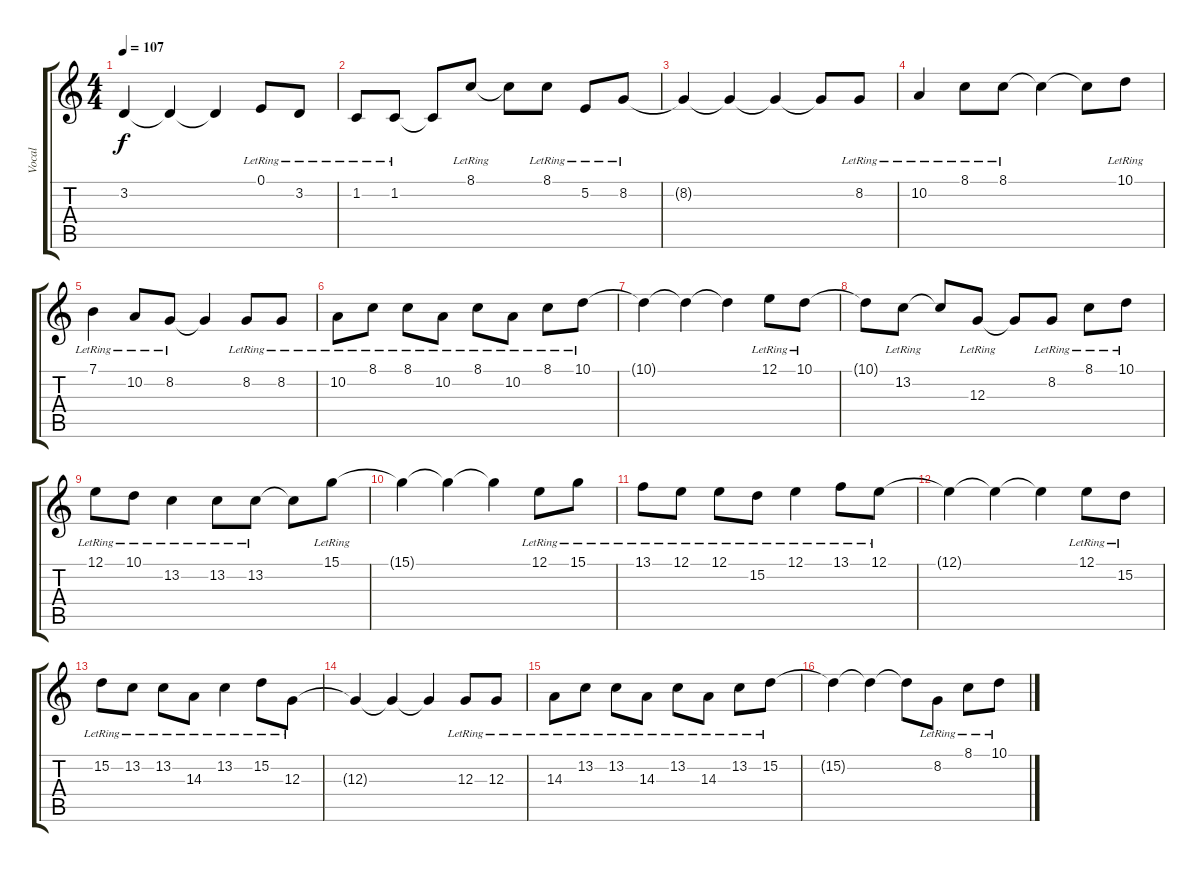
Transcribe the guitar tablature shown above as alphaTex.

\track ("Vocal" "Vocal") {instrument electricpiano2}
\staff {score tabs}
\tuning (E4 B3 G3 D3 A2 E2) {hide}
\ts (4 4)
\tempo 107
\clef g2
\ks c
3.2{t}.4{dy f} 3.2{t}.4 3.2{t}.4 0.1{lr}.8 3.2{lr}.8 |
1.2{lr}.8 1.2{lr}.8 1.2{t}.8 8.1{lr}.8 8.1{t}.8 8.1{lr}.8 5.2{lr}.8 8.2{lr}.8 |
8.2{t}.4 8.2{t}.4 8.2{t}.4 8.2{t}.8 8.2{lr}.8 |
10.2{lr}.4 8.1{lr}.8 8.1{lr}.8 8.1{t}.4 8.1{t}.8 10.1{lr}.8 |
7.1{lr}.4 10.2{lr}.8 8.2{lr}.8 8.2{t}.4 8.2{lr}.8 8.2{lr}.8 |
10.2{lr}.8 8.1{lr}.8 8.1{lr}.8 10.2{lr}.8 8.1{lr}.8 10.2{lr}.8 8.1{lr}.8 10.1{lr}.8 |
10.1{t}.4 10.1{t}.4 10.1{t}.4 12.1{lr}.8 10.1{lr}.8 |
10.1{t}.8 13.2{lr}.8 13.2{t}.8 12.3{lr}.8 12.3{t}.8 8.2{lr}.8 8.1{lr}.8 10.1{lr}.8 |
12.1{lr}.8 10.1{lr}.8 13.2{lr}.4 13.2{lr}.8 13.2{lr}.8 13.2{t}.8 15.1{lr}.8 |
15.1{t}.4 15.1{t}.4 15.1{t}.4 12.1{lr}.8 15.1{lr}.8 |
13.1{lr}.8 12.1{lr}.8 12.1{lr}.8 15.2{lr}.8 12.1{lr}.4 13.1{lr}.8 12.1{lr}.8 |
12.1{t}.4 12.1{t}.4 12.1{t}.4 12.1{lr}.8 15.2{lr}.8 |
15.2{lr}.8 13.2{lr}.8 13.2{lr}.8 14.3{lr}.8 13.2{lr}.4 15.2{lr}.8 12.3{lr}.8 |
12.3{t}.4 12.3{t}.4 12.3{t}.4 12.3{lr}.8 12.3{lr}.8 |
14.3{lr}.8 13.2{lr}.8 13.2{lr}.8 14.3{lr}.8 13.2{lr}.8 14.3{lr}.8 13.2{lr}.8 15.2{lr}.8 |
15.2{t}.4 15.2{t}.4 15.2{t}.8 8.2{lr}.8 8.1{lr}.8 10.1{lr}.8
